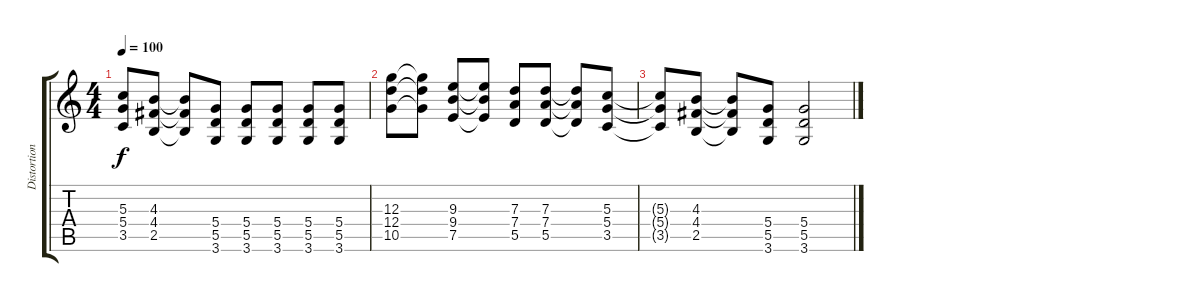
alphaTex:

\track ("Distortion" "Distortion") {instrument distortionguitar}
\staff {score tabs}
\tuning (E4 B3 G3 D3 A2 E2) {hide}
\ts (4 4)
\tempo 100
\clef g2
\ks c
(5.3{t} 5.4{t} 3.5{t}).8{dy f} (4.3 4.4 2.5).8 (4.3{t} 4.4{t} 2.5{t}).8 (5.4 5.5 3.6).8 (5.4 5.5 3.6).8 (5.4 5.5 3.6).8 (5.4 5.5 3.6).8 (5.4 5.5 3.6).8 |
(12.3 12.4 10.5).8 (12.3{t} 12.4{t} 10.5{t}).8 (9.3 9.4 7.5).8 (9.3{t} 9.4{t} 7.5{t}).8 (7.3 7.4 5.5).8 (7.3 7.4 5.5).8 (7.3{t} 7.4{t} 5.5{t}).8 (5.3 5.4 3.5).8 |
(5.3{t} 5.4{t} 3.5{t}).8 (4.3 4.4 2.5).8 (4.3{t} 4.4{t} 2.5{t}).8 (5.4 5.5 3.6).8 (5.4 5.5 3.6).2
